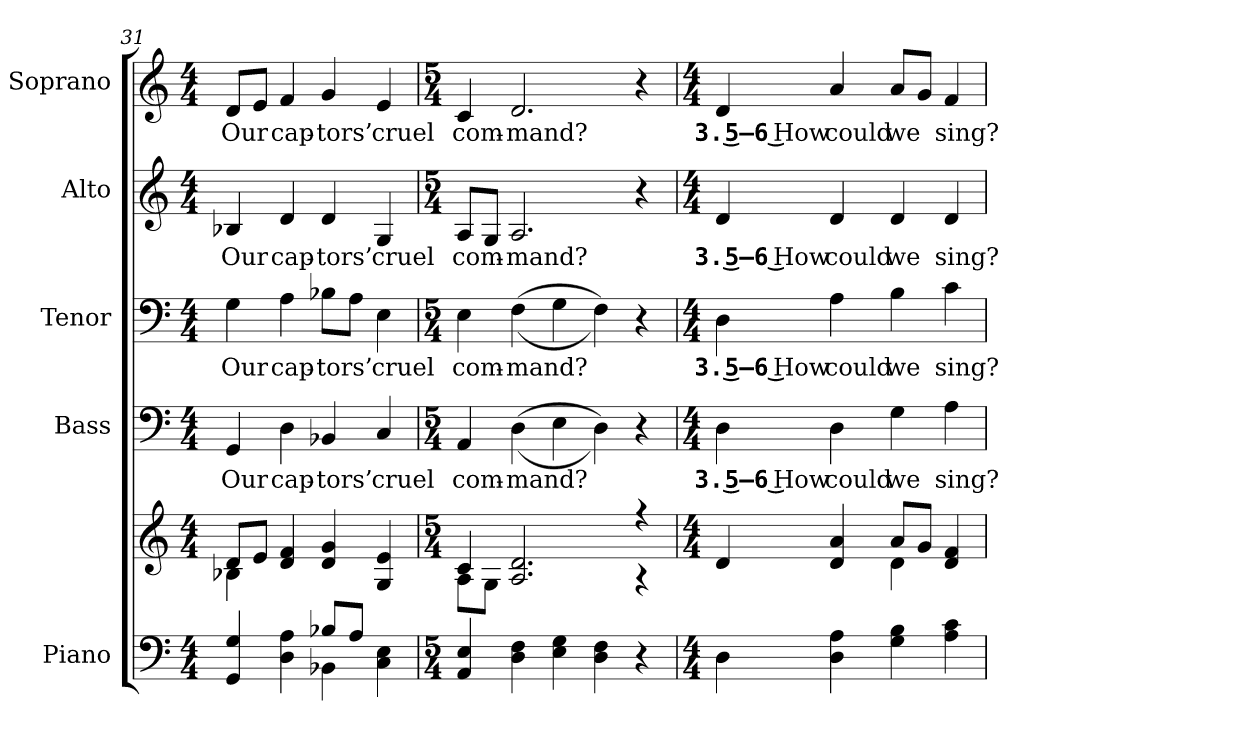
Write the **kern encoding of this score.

**kern	**kern	**kern	**text	**kern	**text	**kern	**text	**kern	**text
*part5	*part5	*part4	*part4	*part3	*part3	*part2	*part2	*part1	*part1
*staff6	*staff5	*staff4	*staff4	*staff3	*staff3	*staff2	*staff2	*staff1	*staff1
*I"Piano	*	*I"Bass	*	*I"Tenor	*	*I"Alto	*	*I"Soprano	*
*I'Pno.	*	*I'B.	*	*I'T.	*	*I'A.	*	*I'S.	*
*clefF4	*clefG2	*clefF4	*	*clefF4	*	*clefG2	*	*clefG2	*
*k[]	*k[]	*k[]	*	*k[]	*	*k[]	*	*k[]	*
*C:	*C:	*C:	*	*C:	*	*C:	*	*C:	*
*M4/4	*M4/4	*M4/4	*	*M4/4	*	*M4/4	*	*M4/4	*
=31	=31	=31	=31	=31	=31	=31	=31	=31	=31
*^	*^	*	*	*	*	*	*	*	*
!	!	!	!	!	!LO:LY:b:color=#000000	!	!	!	!	!	!
!	!	!	!	!	!	!	!LO:LY:b:color=#000000	!	!	!	!
!	!	!	!	!	!	!	!	!	!LO:LY:b:color=#000000	!	!
!	!	!	!	!	!	!	!	!	!	!	!LO:LY:b:color=#000000
4GGi/ 4Gi	2ryy	8di/L	4B-Xi\	4GGi/	Our	4Gi\	Our	4B-Xi/	Our	8di/L	Our
.	.	8ei/J	.	.	.	.	.	.	.	8ei/J	.
!	!	!	!	!	!LO:LY:b:color=#000000	!	!	!	!	!	!
!	!	!	!	!	!	!	!LO:LY:b:color=#000000	!	!	!	!
!	!	!	!	!	!	!	!	!	!LO:LY:b:color=#000000	!	!
!	!	!	!	!	!	!	!	!	!	!	!LO:LY:b:color=#000000
4Di\ 4Ai	.	4di/ 4fi	4ryy	4Di\	cap-	4Ai\	cap-	4di/	cap-	4fi/	cap-
!	!	!	!	!	!LO:LY:b:color=#000000	!	!	!	!	!	!
!	!	!	!	!	!	!	!LO:LY:b:color=#000000	!	!	!	!
!	!	!	!	!	!	!	!	!	!LO:LY:b:color=#000000	!	!
!	!	!	!	!	!	!	!	!	!	!	!LO:LY:b:color=#000000
8B-Xi/L	4BB-Xi\	4di/ 4gi	2ryy	4BB-Xi/	-tors’	8B-Xi\L	-tors’	4di/	-tors’	4gi/	-tors’
8Ai/J	.	.	.	.	.	8Ai\J	.	.	.	.	.
!	!	!	!	!	!LO:LY:b:color=#000000	!	!	!	!	!	!
!	!	!	!	!	!	!	!LO:LY:b:color=#000000	!	!	!	!
!	!	!	!	!	!	!	!	!	!LO:LY:b:color=#000000	!	!
!	!	!	!	!	!	!	!	!	!	!	!LO:LY:b:color=#000000
4Ci\ 4Ei	4ryy	4Gi/ 4ei	.	4Ci/	cruel	4Ei\	cruel	4Gi/	cruel	4ei/	cruel
*v	*v	*	*	*	*	*	*	*	*	*	*
=32	=32	=32	=32	=32	=32	=32	=32	=32	=32	=32
*M5/4	*M5/4	*	*M5/4	*	*M5/4	*	*M5/4	*	*M5/4	*
*^	*	*	*	*	*	*	*	*	*	*
!	!	!	!	!	!LO:LY:b:color=#000000	!	!	!	!	!	!
*v	*v	*	*	*	*	*	*	*	*	*	*
*^	*	*	*	*	*	*	*	*	*	*
!	!	!	!	!	!	!	!LO:LY:b:color=#000000	!	!	!	!
*v	*v	*	*	*	*	*	*	*	*	*	*
*^	*	*	*	*	*	*	*	*	*	*
!	!	!	!	!	!	!	!	!	!LO:LY:b:color=#000000	!	!
*v	*v	*	*	*	*	*	*	*	*	*	*
*^	*	*	*	*	*	*	*	*	*	*
!	!	!	!	!	!	!	!	!	!	!	!LO:LY:b:color=#000000
*v	*v	*	*	*	*	*	*	*	*	*	*
4AAi/ 4Ei	4ci/	8Ai\L	4AAi/	com-	4Ei\	com-	8Ai/L	com-	4ci/	com-
.	.	8Gi\J	.	.	.	.	8Gi/J	.	.	.
!	!	!	!	!LO:LY:b:color=#000000	!	!	!	!	!	!
!	!	!	!	!	!	!LO:LY:b:color=#000000	!	!	!	!
!	!	!	!	!	!	!	!	!LO:LY:b:color=#000000	!	!
!	!	!	!	!	!	!	!	!	!	!LO:LY:b:color=#000000
4Di\ 4Fi	2.Ai/ 2.di	4ryy	((4Di\	-mand?	((4Fi\	-mand?	2.Ai/	-mand?	2.di/	-mand?
4Ei\ 4Gi	.	2ryy	4Ei\	.	4Gi\	.	.	.	.	.
4Di\ 4Fi	.	.	4Di\))	.	4Fi\))	.	.	.	.	.
4r	4r	4r	4r	.	4r	.	4r	.	4r	.
!!LO:PB:g=z
=33	=33	=33	=33	=33	=33	=33	=33	=33	=33	=33
*M4/4	*M4/4	*	*M4/4	*	*M4/4	*	*M4/4	*	*M4/4	*
!	!	!	!	!LO:LY:b:color=#000000	!	!	!	!	!	!
!	!	!	!	!	!	!LO:LY:b:color=#000000	!	!	!	!
!	!	!	!	!	!	!	!	!LO:LY:b:color=#000000	!	!
!	!	!	!	!	!	!	!	!	!	!LO:LY:b:color=#000000
4Di\	4di/	2ryy	4Di\	3. 5–6 How	4Di\	3. 5–6 How	4di/	3. 5–6 How	4di/	3. 5–6 How
!	!	!	!	!LO:LY:b:color=#000000	!	!	!	!	!	!
!	!	!	!	!	!	!LO:LY:b:color=#000000	!	!	!	!
!	!	!	!	!	!	!	!	!LO:LY:b:color=#000000	!	!
!	!	!	!	!	!	!	!	!	!	!LO:LY:b:color=#000000
4Di\ 4Ai	4di/ 4ai	.	4Di\	could	4Ai\	could	4di/	could	4ai/	could
!	!	!	!	!LO:LY:b:color=#000000	!	!	!	!	!	!
!	!	!	!	!	!	!LO:LY:b:color=#000000	!	!	!	!
!	!	!	!	!	!	!	!	!LO:LY:b:color=#000000	!	!
!	!	!	!	!	!	!	!	!	!	!LO:LY:b:color=#000000
4Gi\ 4Bi	8ai/L	4di\	4Gi\	we	4Bi\	we	4di/	we	8ai/L	we
.	8gi/J	.	.	.	.	.	.	.	8gi/J	.
!	!	!	!	!LO:LY:b:color=#000000	!	!	!	!	!	!
!	!	!	!	!	!	!LO:LY:b:color=#000000	!	!	!	!
!	!	!	!	!	!	!	!	!LO:LY:b:color=#000000	!	!
!	!	!	!	!	!	!	!	!	!	!LO:LY:b:color=#000000
4Ai\ 4ci	4di/ 4fi	4ryy	4Ai\	sing?	4ci\	sing?	4di/	sing?	4fi/	sing?
*	*v	*v	*	*	*	*	*	*	*	*
=	=	=	=	=	=	=	=	=	=
*-	*-	*-	*-	*-	*-	*-	*-	*-	*-
